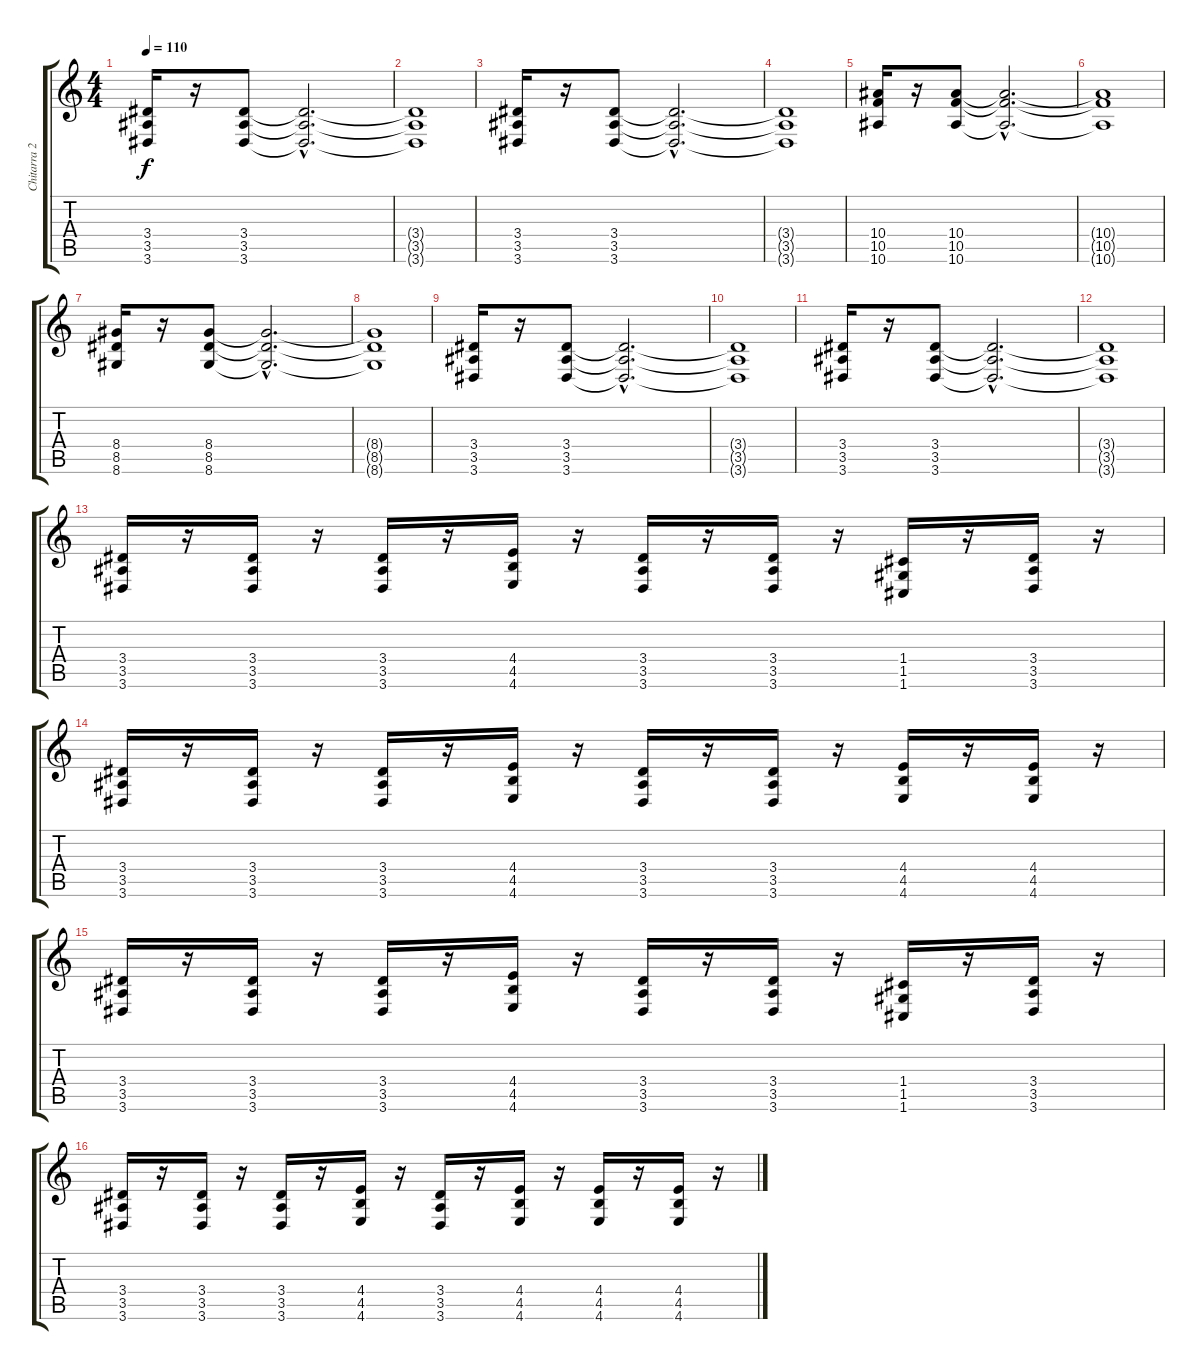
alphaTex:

\track ("Chitarra 2 Oct" "Chitarra 2") {instrument overdrivenguitar}
\staff {score tabs}
\tuning (D4 A3 F3 C3 G2 C2) {hide}
\ts (4 4)
\tempo 110
\clef g2
\ks c
(3.4 3.5 3.6).16{dy f} r.16 (3.4 3.5 3.6).8 (3.4{hac t} 3.5{hac t} 3.6{hac t}).2{d} |
(3.4{t} 3.5{t} 3.6{t}).1 |
(3.4 3.5 3.6).16 r.16 (3.4 3.5 3.6).8 (3.4{hac t} 3.5{hac t} 3.6{hac t}).2{d} |
(3.4{t} 3.5{t} 3.6{t}).1 |
(10.4 10.5 10.6).16 r.16 (10.4 10.5 10.6).8 (10.4{hac t} 10.5{hac t} 10.6{hac t}).2{d} |
(10.4{t} 10.5{t} 10.6{t}).1 |
(8.4 8.5 8.6).16 r.16 (8.4 8.5 8.6).8 (8.4{hac t} 8.5{hac t} 8.6{hac t}).2{d} |
(8.4{t} 8.5{t} 8.6{t}).1 |
(3.4 3.5 3.6).16 r.16 (3.4 3.5 3.6).8 (3.4{hac t} 3.5{hac t} 3.6{hac t}).2{d} |
(3.4{t} 3.5{t} 3.6{t}).1 |
(3.4 3.5 3.6).16 r.16 (3.4 3.5 3.6).8 (3.4{hac t} 3.5{hac t} 3.6{hac t}).2{d} |
(3.4{t} 3.5{t} 3.6{t}).1 |
(3.4 3.5 3.6).16 r.16 (3.4 3.5 3.6).16 r.16 (3.4 3.5 3.6).16 r.16 (4.4 4.5 4.6).16 r.16 (3.4 3.5 3.6).16 r.16 (3.4 3.5 3.6).16 r.16 (1.4 1.5 1.6).16 r.16 (3.4 3.5 3.6).16 r.16 |
(3.4 3.5 3.6).16 r.16 (3.4 3.5 3.6).16 r.16 (3.4 3.5 3.6).16 r.16 (4.4 4.5 4.6).16 r.16 (3.4 3.5 3.6).16 r.16 (3.4 3.5 3.6).16 r.16 (4.4 4.5 4.6).16 r.16 (4.4 4.5 4.6).16 r.16 |
(3.4 3.5 3.6).16 r.16 (3.4 3.5 3.6).16 r.16 (3.4 3.5 3.6).16 r.16 (4.4 4.5 4.6).16 r.16 (3.4 3.5 3.6).16 r.16 (3.4 3.5 3.6).16 r.16 (1.4 1.5 1.6).16 r.16 (3.4 3.5 3.6).16 r.16 |
(3.4 3.5 3.6).16 r.16 (3.4 3.5 3.6).16 r.16 (3.4 3.5 3.6).16 r.16 (4.4 4.5 4.6).16 r.16 (3.4 3.5 3.6).16 r.16 (4.4 4.5 4.6).16 r.16 (4.4 4.5 4.6).16 r.16 (4.4 4.5 4.6).16 r.16
